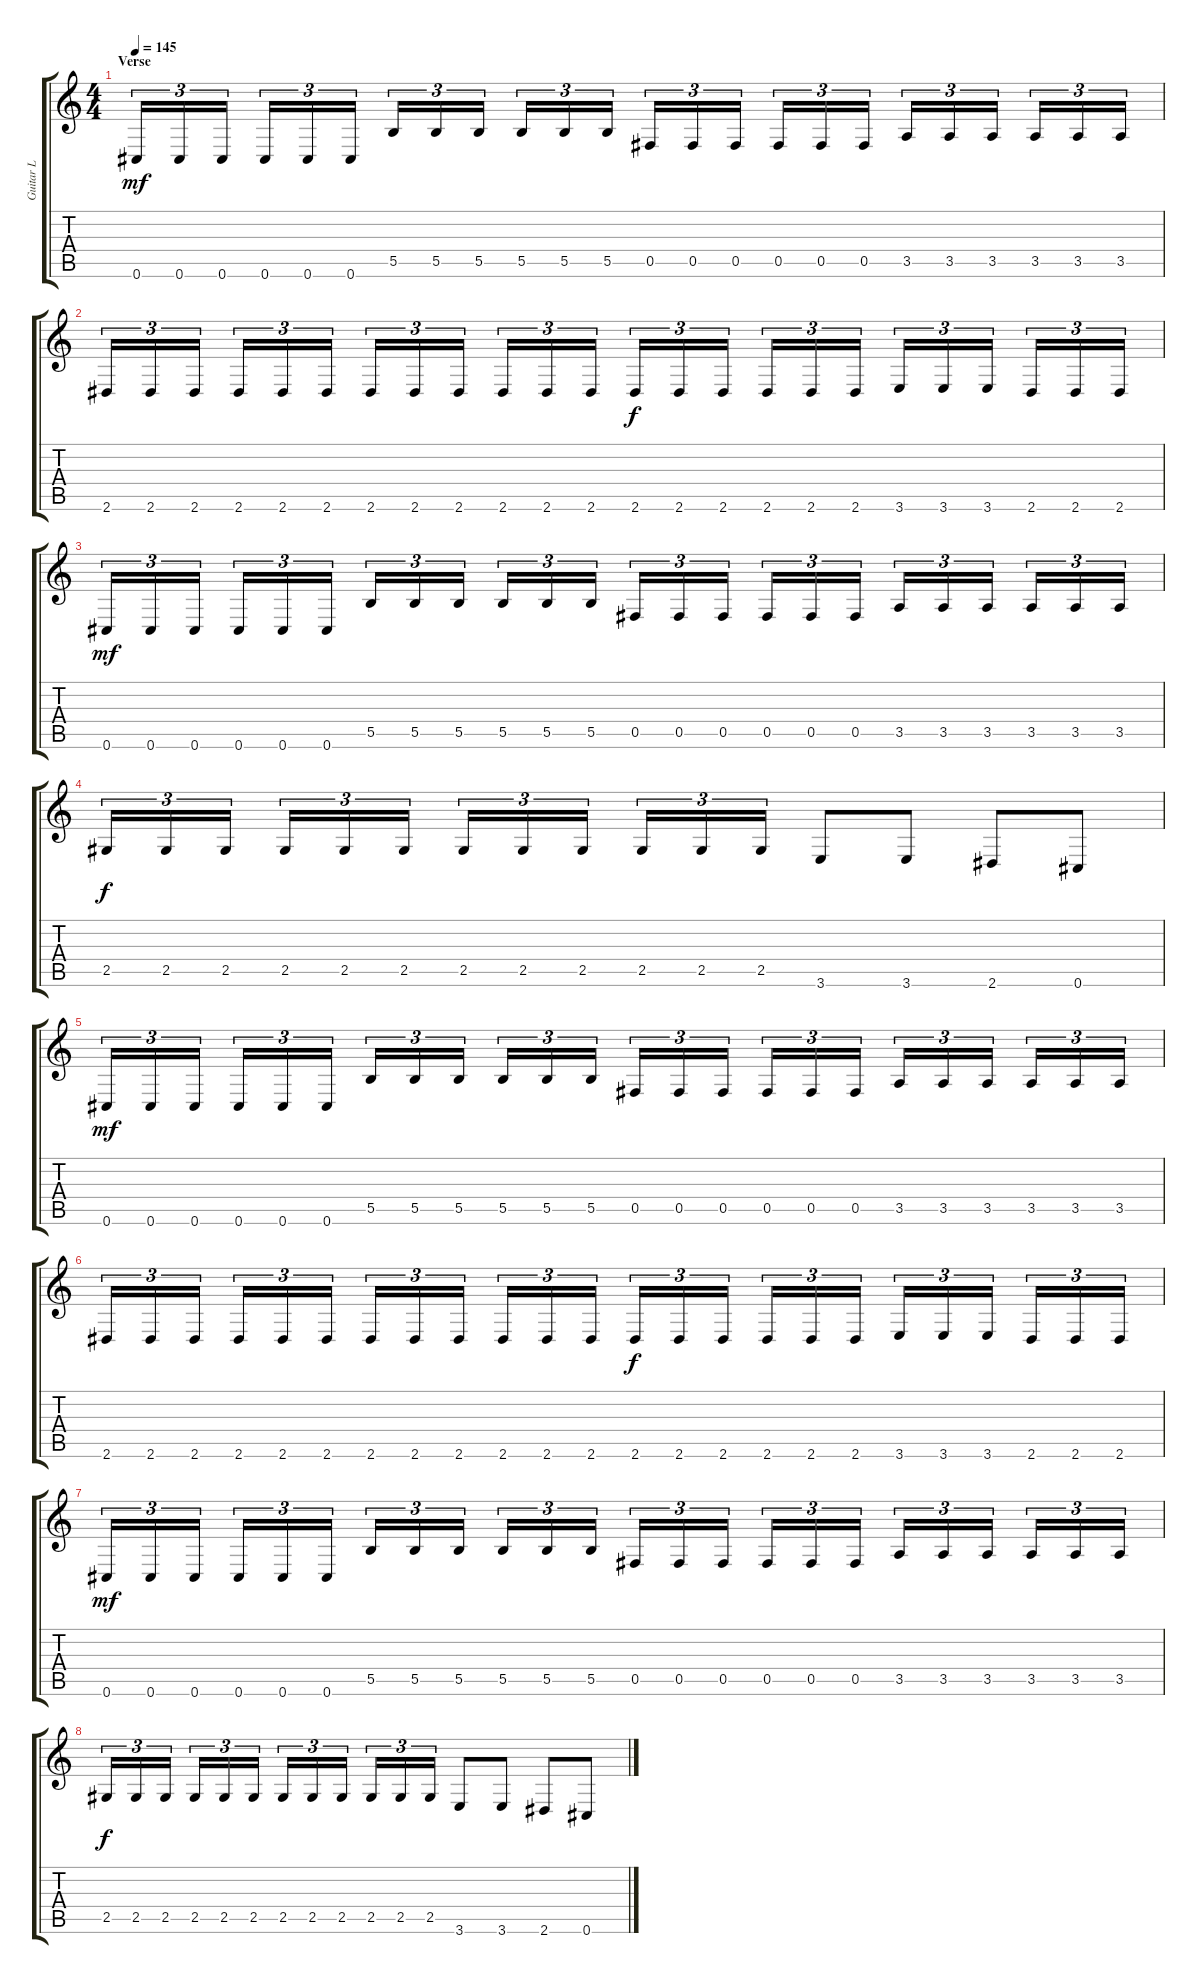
\track ("Guitar L" "Guitar L") {instrument distortionguitar}
\staff {score tabs}
\tuning (Db4 Ab3 E3 B2 Gb2 Db2) {hide}
\ts (4 4)
\section ("" "Verse")
\tempo 145
\clef g2
\ks c
0.6.16{tu (3 2) dy mf} 0.6.16{tu (3 2)} 0.6.16{tu (3 2)} 0.6.16{tu (3 2)} 0.6.16{tu (3 2)} 0.6.16{tu (3 2)} 5.5.16{tu (3 2)} 5.5.16{tu (3 2)} 5.5.16{tu (3 2)} 5.5.16{tu (3 2)} 5.5.16{tu (3 2)} 5.5.16{tu (3 2)} 0.5.16{tu (3 2)} 0.5.16{tu (3 2)} 0.5.16{tu (3 2)} 0.5.16{tu (3 2)} 0.5.16{tu (3 2)} 0.5.16{tu (3 2)} 3.5.16{tu (3 2)} 3.5.16{tu (3 2)} 3.5.16{tu (3 2)} 3.5.16{tu (3 2)} 3.5.16{tu (3 2)} 3.5.16{tu (3 2)} |
2.6.16{tu (3 2)} 2.6.16{tu (3 2)} 2.6.16{tu (3 2)} 2.6.16{tu (3 2)} 2.6.16{tu (3 2)} 2.6.16{tu (3 2)} 2.6.16{tu (3 2)} 2.6.16{tu (3 2)} 2.6.16{tu (3 2)} 2.6.16{tu (3 2)} 2.6.16{tu (3 2)} 2.6.16{tu (3 2)} 2.6.16{tu (3 2) dy f} 2.6.16{tu (3 2)} 2.6.16{tu (3 2)} 2.6.16{tu (3 2)} 2.6.16{tu (3 2)} 2.6.16{tu (3 2)} 3.6.16{tu (3 2)} 3.6.16{tu (3 2)} 3.6.16{tu (3 2)} 2.6.16{tu (3 2)} 2.6.16{tu (3 2)} 2.6.16{tu (3 2)} |
0.6.16{tu (3 2) dy mf} 0.6.16{tu (3 2)} 0.6.16{tu (3 2)} 0.6.16{tu (3 2)} 0.6.16{tu (3 2)} 0.6.16{tu (3 2)} 5.5.16{tu (3 2)} 5.5.16{tu (3 2)} 5.5.16{tu (3 2)} 5.5.16{tu (3 2)} 5.5.16{tu (3 2)} 5.5.16{tu (3 2)} 0.5.16{tu (3 2)} 0.5.16{tu (3 2)} 0.5.16{tu (3 2)} 0.5.16{tu (3 2)} 0.5.16{tu (3 2)} 0.5.16{tu (3 2)} 3.5.16{tu (3 2)} 3.5.16{tu (3 2)} 3.5.16{tu (3 2)} 3.5.16{tu (3 2)} 3.5.16{tu (3 2)} 3.5.16{tu (3 2)} |
2.5.16{tu (3 2) dy f} 2.5.16{tu (3 2)} 2.5.16{tu (3 2)} 2.5.16{tu (3 2)} 2.5.16{tu (3 2)} 2.5.16{tu (3 2)} 2.5.16{tu (3 2)} 2.5.16{tu (3 2)} 2.5.16{tu (3 2)} 2.5.16{tu (3 2)} 2.5.16{tu (3 2)} 2.5.16{tu (3 2)} 3.6.8 3.6.8 2.6.8 0.6.8 |
0.6.16{tu (3 2) dy mf} 0.6.16{tu (3 2)} 0.6.16{tu (3 2)} 0.6.16{tu (3 2)} 0.6.16{tu (3 2)} 0.6.16{tu (3 2)} 5.5.16{tu (3 2)} 5.5.16{tu (3 2)} 5.5.16{tu (3 2)} 5.5.16{tu (3 2)} 5.5.16{tu (3 2)} 5.5.16{tu (3 2)} 0.5.16{tu (3 2)} 0.5.16{tu (3 2)} 0.5.16{tu (3 2)} 0.5.16{tu (3 2)} 0.5.16{tu (3 2)} 0.5.16{tu (3 2)} 3.5.16{tu (3 2)} 3.5.16{tu (3 2)} 3.5.16{tu (3 2)} 3.5.16{tu (3 2)} 3.5.16{tu (3 2)} 3.5.16{tu (3 2)} |
2.6.16{tu (3 2)} 2.6.16{tu (3 2)} 2.6.16{tu (3 2)} 2.6.16{tu (3 2)} 2.6.16{tu (3 2)} 2.6.16{tu (3 2)} 2.6.16{tu (3 2)} 2.6.16{tu (3 2)} 2.6.16{tu (3 2)} 2.6.16{tu (3 2)} 2.6.16{tu (3 2)} 2.6.16{tu (3 2)} 2.6.16{tu (3 2) dy f} 2.6.16{tu (3 2)} 2.6.16{tu (3 2)} 2.6.16{tu (3 2)} 2.6.16{tu (3 2)} 2.6.16{tu (3 2)} 3.6.16{tu (3 2)} 3.6.16{tu (3 2)} 3.6.16{tu (3 2)} 2.6.16{tu (3 2)} 2.6.16{tu (3 2)} 2.6.16{tu (3 2)} |
0.6.16{tu (3 2) dy mf} 0.6.16{tu (3 2)} 0.6.16{tu (3 2)} 0.6.16{tu (3 2)} 0.6.16{tu (3 2)} 0.6.16{tu (3 2)} 5.5.16{tu (3 2)} 5.5.16{tu (3 2)} 5.5.16{tu (3 2)} 5.5.16{tu (3 2)} 5.5.16{tu (3 2)} 5.5.16{tu (3 2)} 0.5.16{tu (3 2)} 0.5.16{tu (3 2)} 0.5.16{tu (3 2)} 0.5.16{tu (3 2)} 0.5.16{tu (3 2)} 0.5.16{tu (3 2)} 3.5.16{tu (3 2)} 3.5.16{tu (3 2)} 3.5.16{tu (3 2)} 3.5.16{tu (3 2)} 3.5.16{tu (3 2)} 3.5.16{tu (3 2)} |
2.5.16{tu (3 2) dy f} 2.5.16{tu (3 2)} 2.5.16{tu (3 2)} 2.5.16{tu (3 2)} 2.5.16{tu (3 2)} 2.5.16{tu (3 2)} 2.5.16{tu (3 2)} 2.5.16{tu (3 2)} 2.5.16{tu (3 2)} 2.5.16{tu (3 2)} 2.5.16{tu (3 2)} 2.5.16{tu (3 2)} 3.6.8 3.6.8 2.6.8 0.6.8
